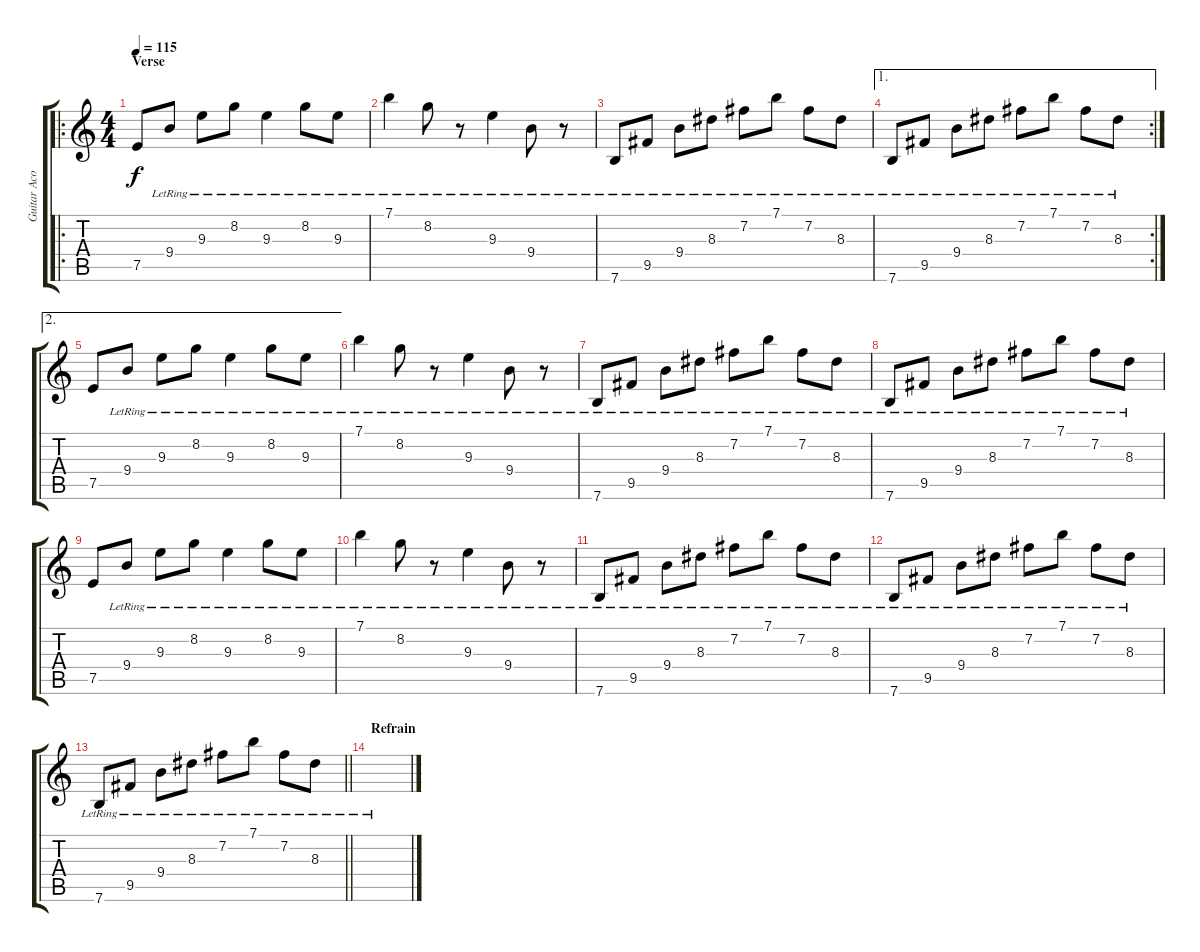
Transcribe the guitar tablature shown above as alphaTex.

\track ("Guitar Acoustique 1" "Guitar Aco") {instrument electricguitarjazz}
\staff {score tabs}
\tuning (E4 B3 G3 D3 A2 E2) {hide}
\ro
\ts (4 4)
\section ("" "Verse")
\tempo 115
\clef g2
\ks c
7.5.8{dy f volume 10} 9.4{lr}.8 9.3{lr}.8 8.2{lr}.8 9.3{lr}.4 8.2{lr}.8 9.3{lr}.8 |
7.1{lr}.4 8.2{lr}.8 r.8 9.3{lr}.4 9.4{lr}.8 r.8 |
7.6{lr}.8 9.5{lr}.8 9.4{lr}.8 8.3{lr}.8 7.2{lr}.8 7.1{lr}.8 7.2{lr}.8 8.3{lr}.8 |
\ae 1
\rc 2
7.6{lr}.8 9.5{lr}.8 9.4{lr}.8 8.3{lr}.8 7.2{lr}.8 7.1{lr}.8 7.2{lr}.8 8.3{lr}.8 |
\ae 2
7.5.8{volume 10} 9.4{lr}.8 9.3{lr}.8 8.2{lr}.8 9.3{lr}.4 8.2{lr}.8 9.3{lr}.8 |
7.1{lr}.4 8.2{lr}.8 r.8 9.3{lr}.4 9.4{lr}.8 r.8 |
7.6{lr}.8 9.5{lr}.8 9.4{lr}.8 8.3{lr}.8 7.2{lr}.8 7.1{lr}.8 7.2{lr}.8 8.3{lr}.8 |
7.6{lr}.8 9.5{lr}.8 9.4{lr}.8 8.3{lr}.8 7.2{lr}.8 7.1{lr}.8 7.2{lr}.8 8.3{lr}.8 |
7.5.8{volume 10} 9.4{lr}.8 9.3{lr}.8 8.2{lr}.8 9.3{lr}.4 8.2{lr}.8 9.3{lr}.8 |
7.1{lr}.4 8.2{lr}.8 r.8 9.3{lr}.4 9.4{lr}.8 r.8 |
7.6{lr}.8 9.5{lr}.8 9.4{lr}.8 8.3{lr}.8 7.2{lr}.8 7.1{lr}.8 7.2{lr}.8 8.3{lr}.8 |
7.6{lr}.8 9.5{lr}.8 9.4{lr}.8 8.3{lr}.8 7.2{lr}.8 7.1{lr}.8 7.2{lr}.8 8.3{lr}.8 |
\barLineRight lightlight
7.6{lr}.8 9.5{lr}.8 9.4{lr}.8 8.3{lr}.8 7.2{lr}.8 7.1{lr}.8 7.2{lr}.8 8.3{lr}.8 |
\section ("" "Refrain")
